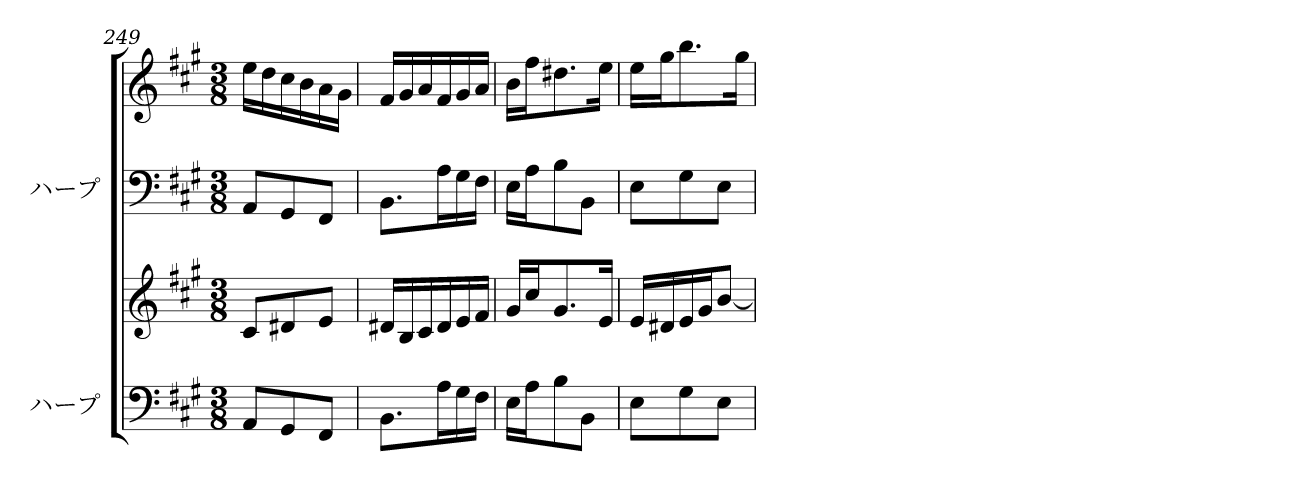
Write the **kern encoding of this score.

**kern	**kern	**kern	**kern
*part2	*part2	*part1	*part1
*staff4	*staff3	*staff2	*staff1
*I"ハープ	*	*I"ハープ	*
*clefF4	*clefG2	*clefF4	*clefG2
*k[f#c#g#]	*k[f#c#g#]	*k[f#c#g#]	*k[f#c#g#]
*M3/8	*M3/8	*M3/8	*M3/8
=249	=249	=249	=249
8AA/L	8c#/L	8AA/L	16ee\LL
.	.	.	16dd\
8GG#/	8d#X/	8GG#/	16cc#\
.	.	.	16b\
8FF#/J	8e/J	8FF#/J	16a\
.	.	.	16g#\JJ
=250	=250	=250	=250
8.BB\L	16d#X/LL	8.BB\L	16f#/LL
.	16B/	.	16g#/
.	16c#/	.	16a/
16A\L	16d#/	16A\L	16f#/
16G#\	16e/	16G#\	16g#/
16F#\JJ	16f#/JJ	16F#\JJ	16a/JJ
=251	=251	=251	=251
16E\LL	16g#/LL	16E\LL	16b\LL
16A\J	16cc#/J	16A\J	16ff#\J
8B\	8.g#/	8B\	8.dd#X\
8BB\J	.	8BB\J	.
.	16e/Jk	.	16ee\Jk
!!LO:PB:g=z
=252	=252	=252	=252
8E\L	16e/LL	8E\L	16ee\LL
.	16d#X/	.	16gg#\J
8G#\	16e/	8G#\	8.bb\
.	16g#/J	.	.
8E\J	[8b/J	8E\J	.
.	.	.	16gg#\Jk
=	=	=	=
*-	*-	*-	*-
